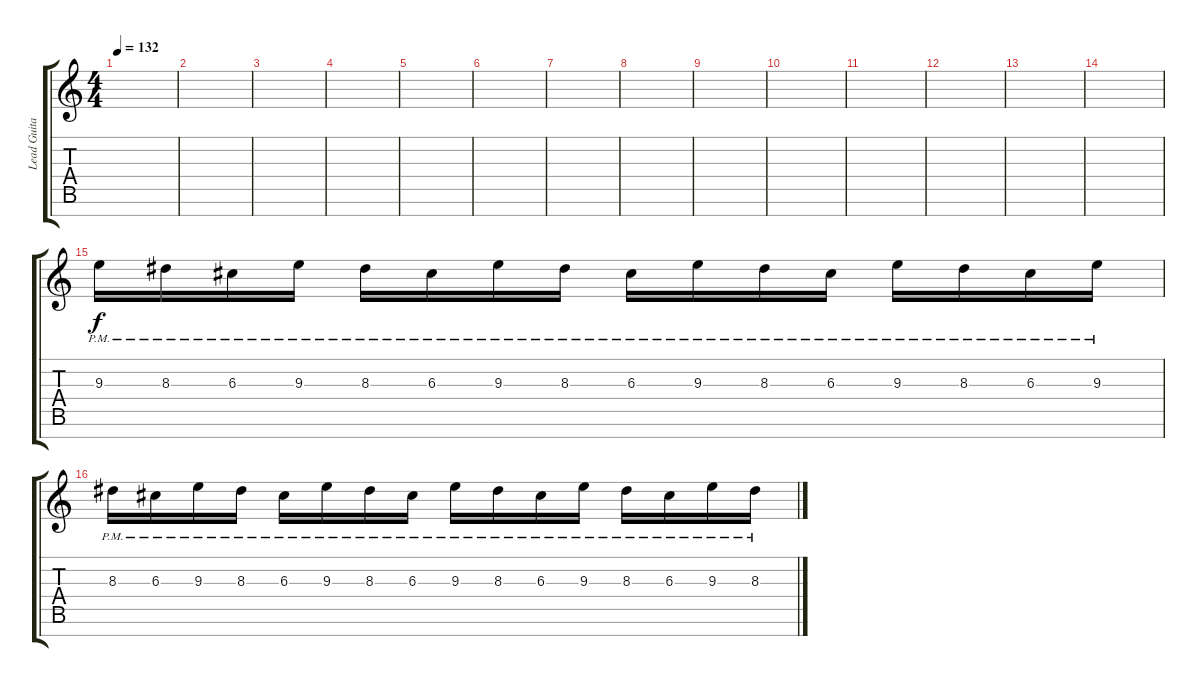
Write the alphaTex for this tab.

\track ("Lead Guitar" "Lead Guita") {instrument distortionguitar}
\staff {score tabs}
\tuning (E4 B3 G3 D3 A2 E2 B1) {hide}
\ts (4 4)
\tempo 132
\clef g2
\ks c
|
|
|
|
|
|
|
|
|
|
|
|
|
|
9.3{pm}.16 8.3{pm}.16 6.3{pm}.16 9.3{pm}.16 8.3{pm}.16 6.3{pm}.16 9.3{pm}.16 8.3{pm}.16 6.3{pm}.16 9.3{pm}.16 8.3{pm}.16 6.3{pm}.16 9.3{pm}.16 8.3{pm}.16 6.3{pm}.16 9.3{pm}.16 |
8.3{pm}.16 6.3{pm}.16 9.3{pm}.16 8.3{pm}.16 6.3{pm}.16 9.3{pm}.16 8.3{pm}.16 6.3{pm}.16 9.3{pm}.16 8.3{pm}.16 6.3{pm}.16 9.3{pm}.16 8.3{pm}.16 6.3{pm}.16 9.3{pm}.16 8.3{pm}.16
